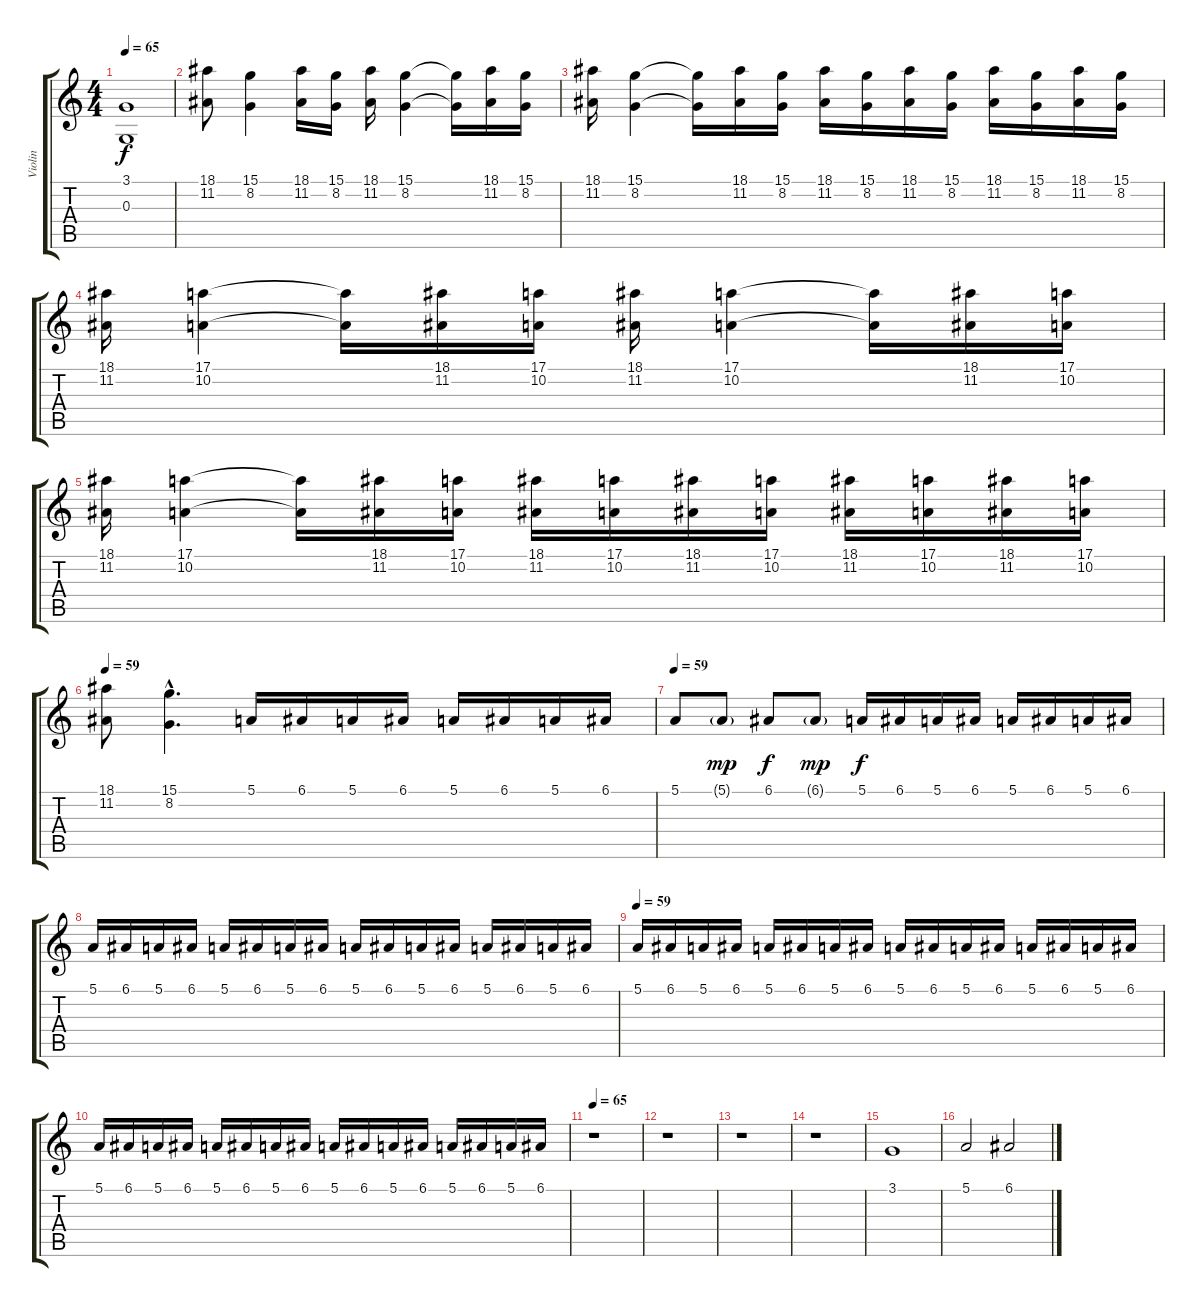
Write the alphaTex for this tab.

\track ("Violin" "Violin") {instrument violin}
\staff {score tabs}
\tuning (E4 B3 G3 D3 A2 E2) {hide}
\ts (4 4)
\tempo 65
\clef g2
\ks c
(3.1{t} 0.3{t}).1{dy f} |
(18.1 11.2).8 (15.1 8.2).4 (18.1 11.2).16 (15.1 8.2).16 (18.1 11.2).16 (15.1 8.2).4 (15.1{t} 8.2{t}).16 (18.1 11.2).16 (15.1 8.2).16 |
(18.1 11.2).16 (15.1 8.2).4 (15.1{t} 8.2{t}).16 (18.1 11.2).16 (15.1 8.2).16 (18.1 11.2).16 (15.1 8.2).16 (18.1 11.2).16 (15.1 8.2).16 (18.1 11.2).16 (15.1 8.2).16 (18.1 11.2).16 (15.1 8.2).16 |
(18.1 11.2).16 (17.1 10.2).4 (17.1{t} 10.2{t}).16 (18.1 11.2).16 (17.1 10.2).16 (18.1 11.2).16 (17.1 10.2).4 (17.1{t} 10.2{t}).16 (18.1 11.2).16 (17.1 10.2).16 |
(18.1 11.2).16 (17.1 10.2).4 (17.1{t} 10.2{t}).16 (18.1 11.2).16 (17.1 10.2).16 (18.1 11.2).16 (17.1 10.2).16 (18.1 11.2).16 (17.1 10.2).16 (18.1 11.2).16 (17.1 10.2).16 (18.1 11.2).16 (17.1 10.2).16 |
\tempo 59
(18.1 11.2).8 (15.1{hac} 8.2{hac}).4{d} 5.1.16{volume 4} 6.1.16 5.1.16 6.1.16 5.1.16{volume 5} 6.1.16 5.1.16 6.1.16 |
\tempo 59
5.1.8{volume 6} 5.1{g}.8{dy mp} 6.1.8{dy f} 6.1{g}.8{dy mp} 5.1.16{dy f volume 7} 6.1.16 5.1.16 6.1.16 5.1.16 6.1.16 5.1.16 6.1.16 |
5.1.16{volume 8} 6.1.16 5.1.16 6.1.16 5.1.16 6.1.16 5.1.16 6.1.16 5.1.16{volume 9} 6.1.16 5.1.16 6.1.16 5.1.16 6.1.16 5.1.16 6.1.16 |
\tempo 59
5.1.16{volume 10} 6.1.16 5.1.16 6.1.16 5.1.16 6.1.16 5.1.16 6.1.16 5.1.16{volume 12} 6.1.16 5.1.16 6.1.16 5.1.16 6.1.16 5.1.16 6.1.16 |
5.1.16{volume 14} 6.1.16 5.1.16 6.1.16 5.1.16 6.1.16 5.1.16 6.1.16 5.1.16{volume 16} 6.1.16 5.1.16 6.1.16 5.1.16 6.1.16 5.1.16 6.1.16 |
\tempo 65
r.1 |
r.1 |
r.1 |
r.1 |
3.1.1 |
5.1.2 6.1.2
